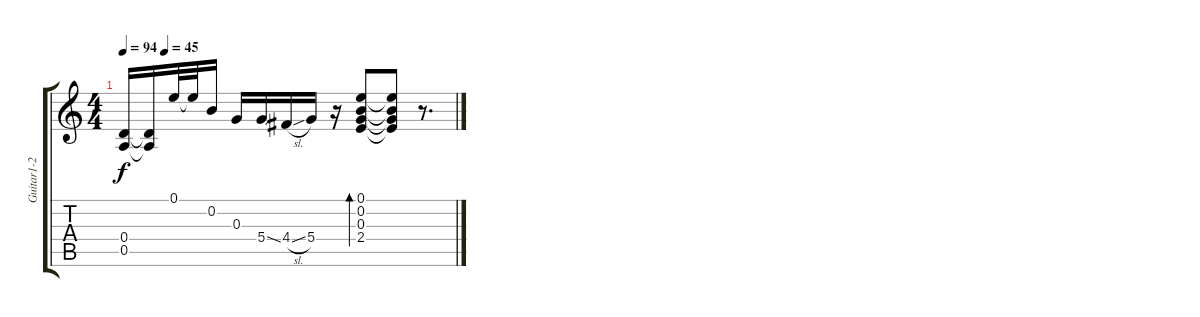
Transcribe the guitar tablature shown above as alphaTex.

\track ("Guitar1-2" "Guitar1-2") {instrument acousticguitarsteel}
\staff {score tabs}
\tuning (E4 B3 G3 D3 A2 E2) {hide}
\ts (4 4)
\tempo 94
\tempo (45 0.125)
\clef g2
\ks c
(0.4{t} 0.5{t}).16{dy f} (0.4{t} 0.5{t}).16 0.1.32{instrument acousticguitarsteel} 0.1{t}.32 0.2.16 0.3.16 5.4{ss}.16 4.4{sl}.16 5.4.16 r.16 (0.1 0.2 0.3 2.4).8{bd 60} (0.1{t} 0.2{t} 0.3{t} 2.4{t}).8 r.8{d}
